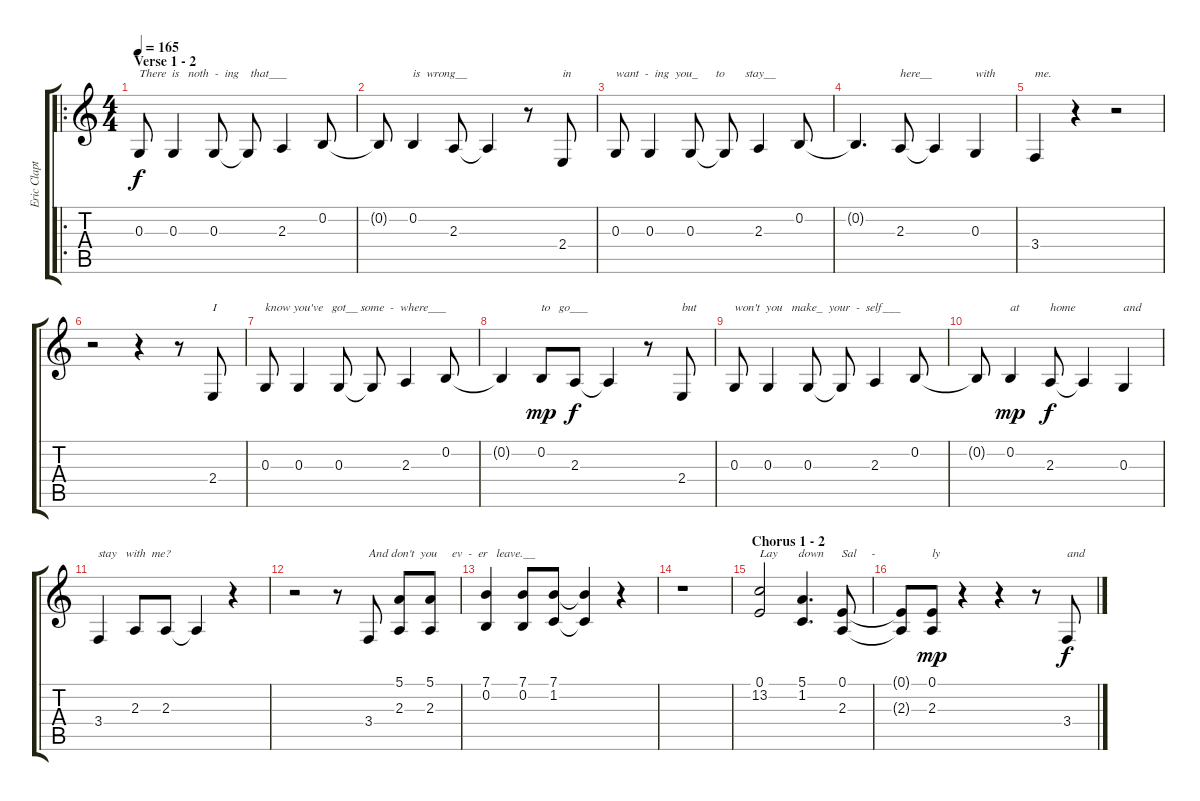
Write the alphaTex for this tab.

\track ("Eric Clapton Voice" "Eric Clapt") {instrument oboe}
\staff {score tabs}
\tuning (E4 B3 G3 D3 A2 E2) {hide}
\ro
\ts (4 4)
\section ("" "Verse 1 - 2")
\tempo 165
\clef g2
\ks c
0.3.8{txt "There  is   noth  -  ing    that___" dy f} 0.3.4 0.3.8 0.3{t}.8 2.3.4 0.2.8 |
0.2{t}.8 0.2.4{txt "is  wrong__"} 2.3.8 2.3{t}.4 r.8 2.4.8{txt "in"} |
0.3.8{txt "want  -  ing  you_      to       stay__"} 0.3.4 0.3.8 0.3{t}.8 2.3.4 0.2.8 |
0.2{t}.4{d} 2.3.8{txt "here__"} 2.3{t}.4 0.3.4{txt "with"} |
3.4.4{txt "me."} r.4 r.2 |
r.2 r.4 r.8 2.4.8{txt "I"} |
0.3.8{txt "know you've   got__ some  -  where___"} 0.3.4 0.3.8 0.3{t}.8 2.3.4 0.2.8 |
0.2{t}.4 0.2.8{txt "to   go___" dy mp} 2.3.8{dy f} 2.3{t}.4 r.8 2.4.8{txt "but"} |
0.3.8{txt "won't  you   make_  your  -  self___"} 0.3.4 0.3.8 0.3{t}.8 2.3.4 0.2.8 |
0.2{t}.8 0.2.4{txt "at" dy mp} 2.3.8{txt "home" dy f} 2.3{t}.4 0.3.4{txt "and"} |
3.4.4{txt "stay   with  me?"} 2.3.8 2.3.8 2.3{t}.4 r.4 |
r.2 r.8 3.4.8{txt "And don't  you     ev  -  er   leave.__"} (5.1 2.3).8 (5.1 2.3).8 |
(7.1 0.2).4 (7.1 0.2).8 (7.1 1.2).8 (7.1{t} 1.2{t}).4 r.4 |
r.1 |
\section ("" "Chorus 1 - 2")
(0.1 13.2).2{txt "Lay       down      Sal     - "} (5.1 1.2).4{d} (0.1 2.3).8 |
(0.1{t} 2.3{t}).8 (0.1 2.3).8{txt "ly" dy mp} r.4 r.4 r.8 3.4.8{txt "and" dy f}
